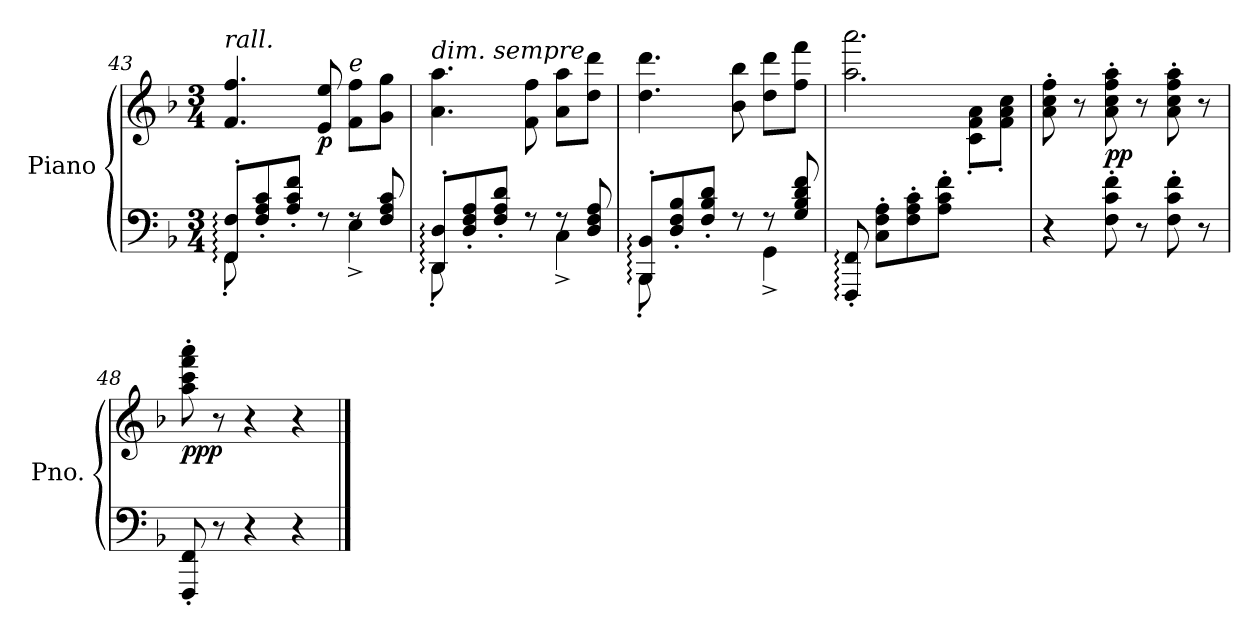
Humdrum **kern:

**kern	**kern	**dynam
*part1	*part1	*part1
*staff2	*staff1	*staff1/2
*I"Piano	*	*
*I'Pno.	*	*
*clefF4	*clefG2	*
*k[b-]	*k[b-]	*
*M3/4	*M3/4	*
=43	=43	=43
*^	*	*
!	!	!LO:TX:a:i:t=rall.	!
8FF/:' 8F/:'L	8FF'\	4.f/ 4.ff/	.
8F/' 8A/' 8c/'	4.ryy	.	.
8A/' 8c/' 8f/'J	.	.	.
!	!	!	!LO:DY:b
8rF	.	8e/ 8ee/	p
!	!	!LO:TX:a:i:t=e	!
8rF	4E^\	8f\ 8ff\L	.
8F/ 8A/ 8c/	.	8g\ 8gg\J	.
!!LO:LB:g=z
=44	=44	=44	=44
!	!	!LO:TX:a:i:t=dim.  sempre	!
8DD/:' 8D/:'L	8DD'\	4.a\ 4.aa\	.
8D/' 8F/' 8A/'	4.ryy	.	.
8F/' 8A/' 8d/'J	.	.	.
8rF	.	8f\ 8ff\	.
8rF	4C^\	8a\ 8aa\L	.
8D/ 8F/ 8A/	.	8dd\ 8ddd\J	.
=45	=45	=45	=45
8BBB-/:' 8BB-/:'L	8BBB-'\	4.dd\ 4.ddd\	.
8D/' 8F/' 8B-/'	4.ryy	.	.
8F/' 8B-/' 8d/'J	.	.	.
8rF	.	8b-\ 8bb-\	.
8rF	4GG^\	8dd\ 8ddd\L	.
8G/ 8B-/ 8d/ 8f/	.	8ff\ 8fff\J	.
*v	*v	*	*
=46	=46	=46
*	*^	*
8FFF/:' 8FF/:'	2.aa\ 2.aaa\	2ryy	.
8C\' 8F\' 8A\'L	.	.	.
8F\' 8A\' 8c\'	.	.	.
8A\' 8c\' 8f\'J	.	.	.
4ryy	.	8c\' 8f\' 8a\'L	.
.	.	8f\' 8a\' 8cc\'J	.
*	*v	*v	*
=47	=47	=47
4r	8a\' 8cc\' 8ff\'	.
.	8r	.
!	!	!LO:DY:b
8F\' 8c\' 8f\'	8a\' 8cc\' 8ff\' 8aa\'	pp
8r	8r	.
8F\' 8c\' 8f\'	8a\' 8cc\' 8ff\' 8aa\'	.
8r	8r	.
=48	=48	=48
!	!	!LO:DY:b
8FFF/' 8FF/'	8aa\' 8ccc\' 8fff\' 8aaa\'	ppp
8r	8r	.
4r	4r	.
4r	4r	.
==	==	==
*-	*-	*-
